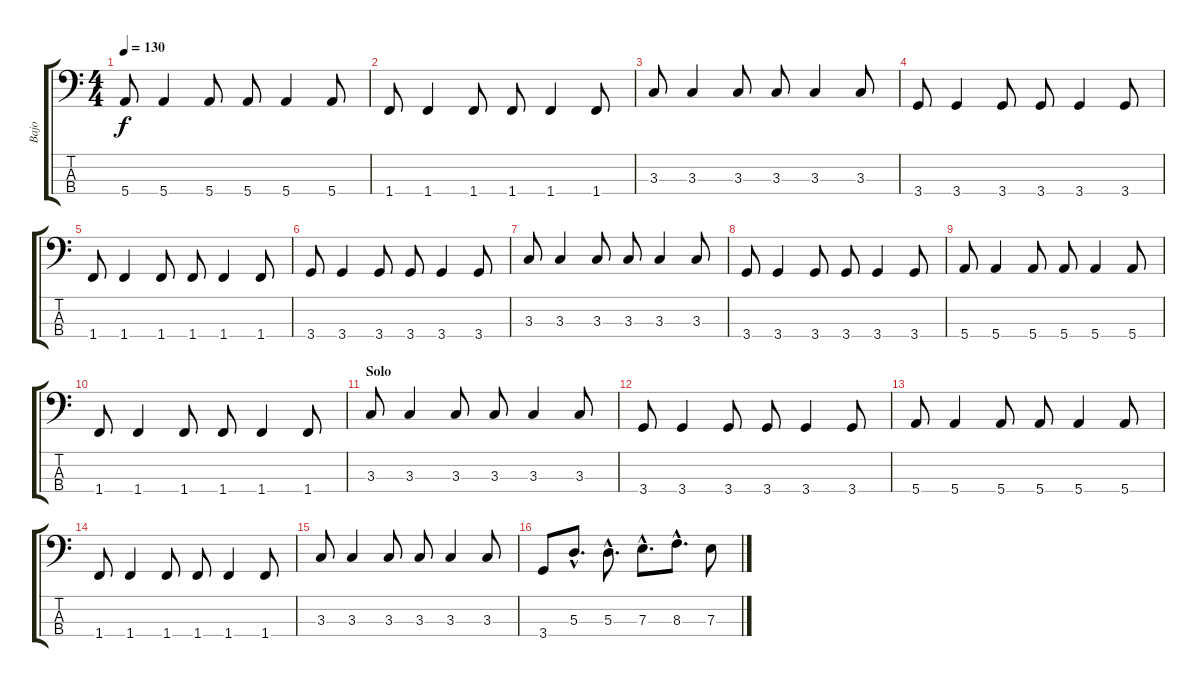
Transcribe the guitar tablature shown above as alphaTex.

\track ("Bajo" "Bajo") {instrument electricbasspick}
\staff {score tabs}
\tuning (G2 D2 A1 E1) {hide}
\ts (4 4)
\tempo 130
\clef f4
\ks c
5.4.8{dy f} 5.4.4 5.4.8 5.4.8 5.4.4 5.4.8 |
1.4.8 1.4.4 1.4.8 1.4.8 1.4.4 1.4.8 |
3.3.8 3.3.4 3.3.8 3.3.8 3.3.4 3.3.8 |
3.4.8 3.4.4 3.4.8 3.4.8 3.4.4 3.4.8 |
1.4.8 1.4.4 1.4.8 1.4.8 1.4.4 1.4.8 |
3.4.8 3.4.4 3.4.8 3.4.8 3.4.4 3.4.8 |
3.3.8 3.3.4 3.3.8 3.3.8 3.3.4 3.3.8 |
3.4.8 3.4.4 3.4.8 3.4.8 3.4.4 3.4.8 |
5.4.8 5.4.4 5.4.8 5.4.8 5.4.4 5.4.8 |
1.4.8 1.4.4 1.4.8 1.4.8 1.4.4 1.4.8 |
\section ("" "Solo")
3.3.8 3.3.4 3.3.8 3.3.8 3.3.4 3.3.8 |
3.4.8 3.4.4 3.4.8 3.4.8 3.4.4 3.4.8 |
5.4.8 5.4.4 5.4.8 5.4.8 5.4.4 5.4.8 |
1.4.8 1.4.4 1.4.8 1.4.8 1.4.4 1.4.8 |
3.3.8 3.3.4 3.3.8 3.3.8 3.3.4 3.3.8 |
3.4.8 5.3{hac}.8{d} 5.3{hac}.8{d} 7.3{hac}.8{d} 8.3{hac}.8{d} 7.3.8
